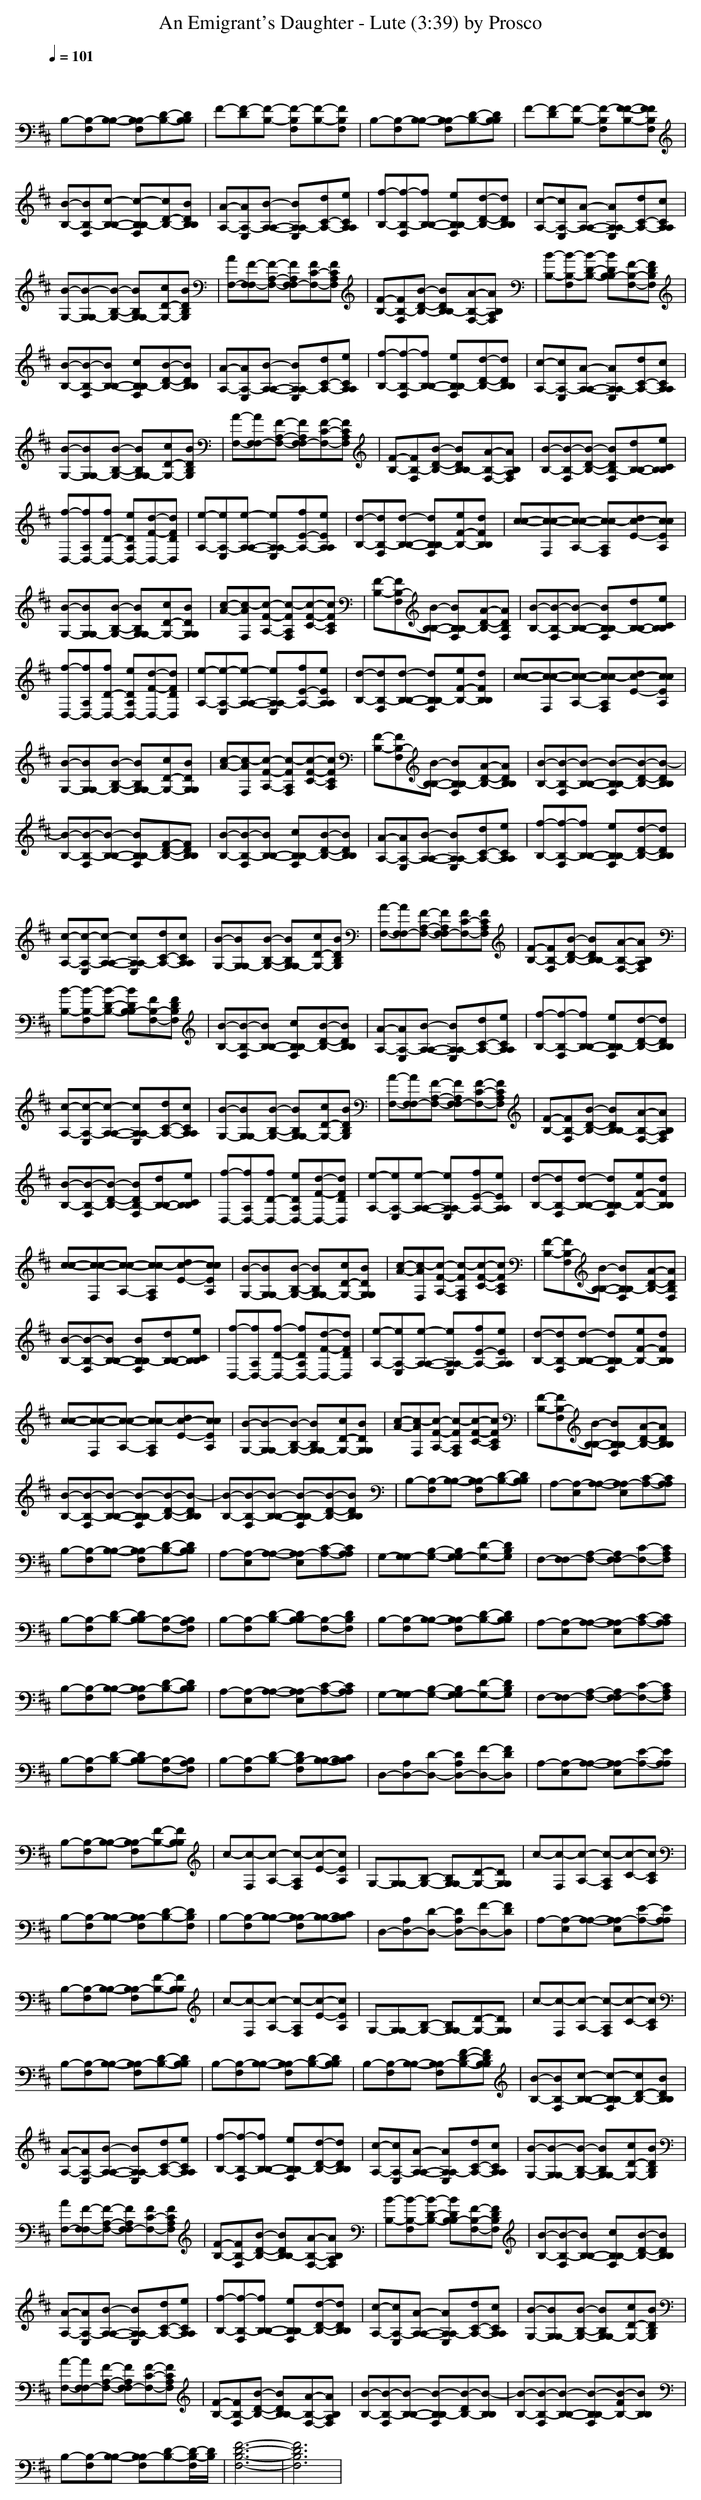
X:1
T:An Emigrant's Daughter - Lute (3:39) by Prosco
M:3/4
L:1/8
Q:1/4=101
K:D % 2 sharps
x4
B,-[F,B,-][B,-B,-] [B,F,B,-][D-B,-][DB,B,]| \
F-[F-D][F-B,-] [F-B,F,][F-B,-][FB,F,]| \
B,-[F,B,-][B,-B,-] [B,F,B,-][D-B,-][DB,B,]| \
F-[F-D][F-B,-] [F-B,F,][F-F-B,-][FFB,F,]|
[B-B,-][BF,B,-][c-B,-B,-] [c-B,F,B,-][cD-B,-][BDB,B,]| \
[A-A,-][AE,A,-][B-A,-A,-] [BA,E,A,-][dC-A,-][eCA,A,]| \
[f-B,-][f-F,B,-][fB,-B,-] [eB,F,B,-][d-D-B,-][dDB,B,]| \
[c-A,-][cE,A,-][A-A,-A,-] [AA,E,A,-][dC-A,-][cCA,A,]|
[B-G,-][B-G,G,-][B-B,-G,-] [BB,G,G,-][cD-G,-][BDB,G,]| \
[AF,-][F-F,F,-][F-A,-F,-] [FA,F,F,-][FC-F,-][FCA,F,]| \
[F-B,-][FF,B,-][B-D-B,-] [BDB,B,-][A-F,-B,-][AA,F,B,]| \
[B-B,-][B-F,B,-][B-D-B,-] [BDB,B,-][F-F,-B,-][FDF,B,]|
[B-B,-][B-F,B,-][BB,-B,-] [cB,F,B,-][B-D-B,-][BDB,B,]| \
[A-A,-][AE,A,-][B-A,-A,-] [BA,E,A,-][dC-A,-][eCA,A,]| \
[f-B,-][f-F,B,-][fB,-B,-] [eB,F,B,-][d-D-B,-][dDB,B,]| \
[c-A,-][cE,A,-][A-A,-A,-] [AA,E,A,-][dC-A,-][cCA,A,]|
[B-G,-][BG,G,-][B-B,-G,-] [BB,G,G,-][cD-G,-][BDB,G,]| \
[A-F,-][AF,F,-][F-A,-F,-] [FA,F,F,-][F-C-F,-][FCA,F,]| \
[F-B,-][FF,B,-][B-D-B,-] [BDB,B,-][A-F,-B,-][AA,F,B,]| \
[B-B,-][B-F,B,-][B-D-B,-] [BDF,B,-][dB,-B,-][eCB,B,]|
[f-D,-][fA,D,-][fD-D,-] [eDA,D,-][d-F-D,-][dFDD,]| \
[e-A,-][eE,A,-][e-A,-A,-] [eA,E,A,-][fE-A,-][eEA,A,]| \
[d-B,-][dF,B,-][d-B,-B,-] [dB,F,B,-][eF-B,-][dFB,B,]| \
[c-c-][c-F,c-][c-A,-c-] [cA,F,c-][dE-c-][cEA,c]|
[B-G,-][BG,G,-][B-B,-G,-] [BB,G,G,-][cD-G,-][BDG,G,]| \
[A-c-][AF,c-][F-A,-c-] [FA,F,c-][F-C-c-][FCA,c]| \
[F-B,-][FF,B,-][B-B,-B,-] [BB,F,B,-][A-D-B,-][ADF,B,]| \
[B-B,-][B-F,B,-][B-B,-B,-] [BB,F,B,-][dB,-B,-][eCB,B,]|
[f-D,-][fA,D,-][fD-D,-] [eDA,D,-][d-F-D,-][dFDD,]| \
[e-A,-][e-E,A,-][e-A,-A,-] [eA,E,A,-][fE-A,-][eEA,A,]| \
[d-B,-][dF,B,-][d-B,-B,-] [dB,F,B,-][eF-B,-][dFB,B,]| \
[c-c-][c-F,c-][c-A,-c-] [cA,F,c-][dE-c-][cEA,c]|
[B-G,-][BG,G,-][B-B,-G,-] [BB,G,G,-][cD-G,-][BDG,G,]| \
[A-c-][AF,c-][F-A,-c-] [FA,F,c-][F-C-c-][FCA,c]| \
[F-B,-][FF,B,-][B-B,-B,-] [BB,F,B,-][A-D-B,-][ADB,B,]| \
[B-B,-][B-F,B,-][B-B,-B,-] [B-B,F,B,-][B-D-B,-][B-DB,B,]|
[B-B,-][B-F,B,-][B-B,-B,-] [BB,F,B,-][F-D-B,-][FDB,B,]| \
[B-B,-][B-F,B,-][BB,-B,-] [cB,F,B,-][B-D-B,-][BDB,B,]| \
[A-A,-][AE,A,-][B-A,-A,-] [BA,E,A,-][dC-A,-][eCA,A,]| \
[f-B,-][f-F,B,-][fB,-B,-] [eB,F,B,-][d-D-B,-][dDB,B,]|
[c-A,-][c-E,A,-][c-A,-A,-] [cA,E,A,-][dC-A,-][cCA,A,]| \
[B-G,-][BG,G,-][B-B,-G,-] [BB,G,G,-][cD-G,-][BDB,G,]| \
[A-F,-][AF,F,-][F-A,-F,-] [FA,F,F,-][FC-F,-][FCA,F,]| \
[F-B,-][FF,B,-][B-D-B,-] [BDB,B,-][A-F,-B,-][AA,F,B,]|
[B-B,-][B-F,B,-][B-D-B,-] [BDB,B,-][FF,-B,-][FDF,B,]| \
[B-B,-][B-F,B,-][BB,-B,-] [cB,F,B,-][B-D-B,-][BDB,B,]| \
[A-A,-][AE,A,-][B-A,-A,-] [BA,E,A,-][dC-A,-][eCA,A,]| \
[f-B,-][f-F,B,-][fB,-B,-] [eB,F,B,-][d-D-B,-][dDB,B,]|
[c-A,-][c-E,A,-][c-A,-A,-] [cA,E,A,-][dC-A,-][cCA,A,]| \
[B-G,-][BG,G,-][B-B,-G,-] [BB,G,G,-][cD-G,-][BDB,G,]| \
[A-F,-][AF,F,-][F-A,-F,-] [FA,F,F,-][F-C-F,-][FCA,F,]| \
[F-B,-][FF,B,-][B-D-B,-] [BDB,B,-][A-F,-B,-][AA,F,B,]|
[B-B,-][B-F,B,-][B-D-B,-] [BDF,B,-][dB,-B,-][eCB,B,]| \
[f-D,-][fA,D,-][fD-D,-] [eDA,D,-][d-F-D,-][dFDD,]| \
[e-A,-][eE,A,-][e-A,-A,-] [eA,E,A,-][fE-A,-][eEA,A,]| \
[d-B,-][dF,B,-][d-B,-B,-] [dB,F,B,-][eF-B,-][dFB,B,]|
[c-c-][c-F,c-][c-A,-c-] [cA,F,c-][dE-c-][cEA,c]| \
[B-G,-][BG,G,-][B-B,-G,-] [BB,G,G,-][cD-G,-][BDG,G,]| \
[A-c-][AF,c-][F-A,-c-] [FA,F,c-][F-C-c-][FCA,c]| \
[F-B,-][FF,B,-][B-B,-B,-] [BB,F,B,-][A-D-B,-][ADF,B,]|
[B-B,-][B-F,B,-][BB,-B,-] [BB,F,B,-][dB,-B,-][eCB,B,]| \
[f-D,-][fA,D,-][f-D-D,-] [fDA,D,-][d-F-D,-][dFDD,]| \
[e-A,-][eE,A,-][e-A,-A,-] [eA,E,A,-][fE-A,-][eEA,A,]| \
[d-B,-][dF,B,-][d-B,-B,-] [dB,F,B,-][eF-B,-][dFB,B,]|
[c-c-][c-F,c-][c-A,-c-] [cA,F,c-][dE-c-][cEA,c]| \
[B-G,-][B-G,G,-][B-B,-G,-] [BB,G,G,-][cD-G,-][BDG,G,]| \
[A-c-][AF,c-][F-A,-c-] [FA,F,c-][F-C-c-][FCA,c]| \
[F-B,-][FF,B,-][B-B,-B,-] [BB,F,B,-][A-D-B,-][ADB,B,]|
[B-B,-][B-F,B,-][B-B,-B,-] [B-B,F,B,-][B-D-B,-][B-DB,B,]| \
[B-B,-][B-F,B,-][B-B,-B,-] [B-B,F,B,-][B-D-B,-][BDB,B,]| \
B,-[F,B,-][B,-B,-] [B,F,B,-][D-B,-][DB,B,]| \
A,-[E,A,-][A,-A,-] [A,E,A,-][C-A,-][CA,A,]|
B,-[F,B,-][B,-B,-] [B,F,B,-][D-B,-][DB,B,]| \
A,-[E,A,-][A,-A,-] [A,E,A,-][C-A,-][CA,A,]| \
G,-[G,G,-][B,-G,-] [B,G,G,-][D-G,-][DB,G,]| \
F,-[F,F,-][A,-F,-] [A,F,F,-][C-F,-][CA,F,]|
B,-[F,B,-][D-B,-] [DB,B,-][F,-B,-][A,F,B,]| \
B,-[F,B,-][D-B,-] [DB,B,-][F,-B,-][DF,B,]| \
B,-[F,B,-][B,-B,-] [B,F,B,-][D-B,-][DB,B,]| \
A,-[E,A,-][A,-A,-] [A,E,A,-][C-A,-][CA,A,]|
B,-[F,B,-][B,-B,-] [B,F,B,-][D-B,-][DB,B,]| \
A,-[E,A,-][A,-A,-] [A,E,A,-][C-A,-][CA,A,]| \
G,-[G,G,-][B,-G,-] [B,G,G,-][D-G,-][DB,G,]| \
F,-[F,F,-][A,-F,-] [A,F,F,-][C-F,-][CA,F,]|
B,-[F,B,-][D-B,-] [DB,B,-][F,-B,-][A,F,B,]| \
B,-[F,B,-][D-B,-] [DF,B,-][B,-B,-][CB,B,]| \
D,-[A,D,-][D-D,-] [DA,D,-][F-D,-][FDD,]| \
A,-[E,A,-][A,-A,-] [A,E,A,-][E-A,-][EA,A,]|
B,-[F,B,-][B,-B,-] [B,F,B,-][F-B,-][FB,B,]| \
c-[F,c-][A,-c-] [A,F,c-][E-c-][EA,c]| \
G,-[G,G,-][B,-G,-] [B,G,G,-][D-G,-][DG,G,]| \
c-[F,c-][A,-c-] [A,F,c-][C-c-][CA,c]|
B,-[F,B,-][B,-B,-] [B,F,B,-][D-B,-][DF,B,]| \
B,-[F,B,-][B,-B,-] [B,F,B,-][B,-B,-][CB,B,]| \
D,-[A,D,-][D-D,-] [DA,D,-][F-D,-][FDD,]| \
A,-[E,A,-][A,-A,-] [A,E,A,-][E-A,-][EA,A,]|
B,-[F,B,-][B,-B,-] [B,F,B,-][F-B,-][FB,B,]| \
c-[F,c-][A,-c-] [A,F,c-][E-c-][EA,c]| \
G,-[G,G,-][B,-G,-] [B,G,G,-][D-G,-][DG,G,]| \
c-[F,c-][A,-c-] [A,F,c-][C-c-][CA,c]|
B,-[F,B,-][B,-B,-] [B,F,B,-][D-B,-][DB,B,]| \
B,-[F,B,-][B,-B,-] [B,F,B,-][D-B,-][DB,B,]| \
B,-[F,B,-][B,-B,-] [B,F,B,-][F-D-B,-][FDB,B,]| \
[B-B,-][BF,B,-][c-B,-B,-] [c-B,F,B,-][cD-B,-][BDB,B,]|
[A-A,-][AE,A,-][B-A,-A,-] [BA,E,A,-][dC-A,-][eCA,A,]| \
[f-B,-][f-F,B,-][fB,-B,-] [eB,F,B,-][d-D-B,-][dDB,B,]| \
[c-A,-][cE,A,-][A-A,-A,-] [AA,E,A,-][dC-A,-][cCA,A,]| \
[B-G,-][B-G,G,-][B-B,-G,-] [BB,G,G,-][cD-G,-][BDB,G,]|
[AF,-][F-F,F,-][F-A,-F,-] [FA,F,F,-][FC-F,-][FCA,F,]| \
[F-B,-][FF,B,-][B-D-B,-] [BDB,B,-][A-F,-B,-][AA,F,B,]| \
[B-B,-][B-F,B,-][B-D-B,-] [BDB,B,-][F-F,-B,-][FDF,B,]| \
[B-B,-][B-F,B,-][BB,-B,-] [cB,F,B,-][B-D-B,-][BDB,B,]|
[A-A,-][AE,A,-][B-A,-A,-] [BA,E,A,-][dC-A,-][eCA,A,]| \
[f-B,-][f-F,B,-][fB,-B,-] [eB,F,B,-][d-D-B,-][dDB,B,]| \
[c-A,-][cE,A,-][A-A,-A,-] [AA,E,A,-][dC-A,-][cCA,A,]| \
[B-G,-][BG,G,-][B-B,-G,-] [BB,G,G,-][cD-G,-][BDB,G,]|
[A-F,-][AF,F,-][F-A,-F,-] [FA,F,F,-][F-C-F,-][FCA,F,]| \
[F-B,-][FF,B,-][B-D-B,-] [BDB,B,-][A-F,-B,-][AA,F,B,]| \
[B-B,-][B-F,B,-][B-B,-B,-] [B-B,F,B,-][B-DB,-][B-B,B,]| \
[B-B,-][B-F,B,-][B-B,-B,-] [B-B,F,B,-][B-FB,-][BB,B,]|
B,-[F,B,-][B,-B,-] [B,F,B,-][D-B,-][D/2-F,/2B,/2-][D/2B,/2]| \
[F6-D6-B,6-F,6-]|[F6D6B,6F,6]|
